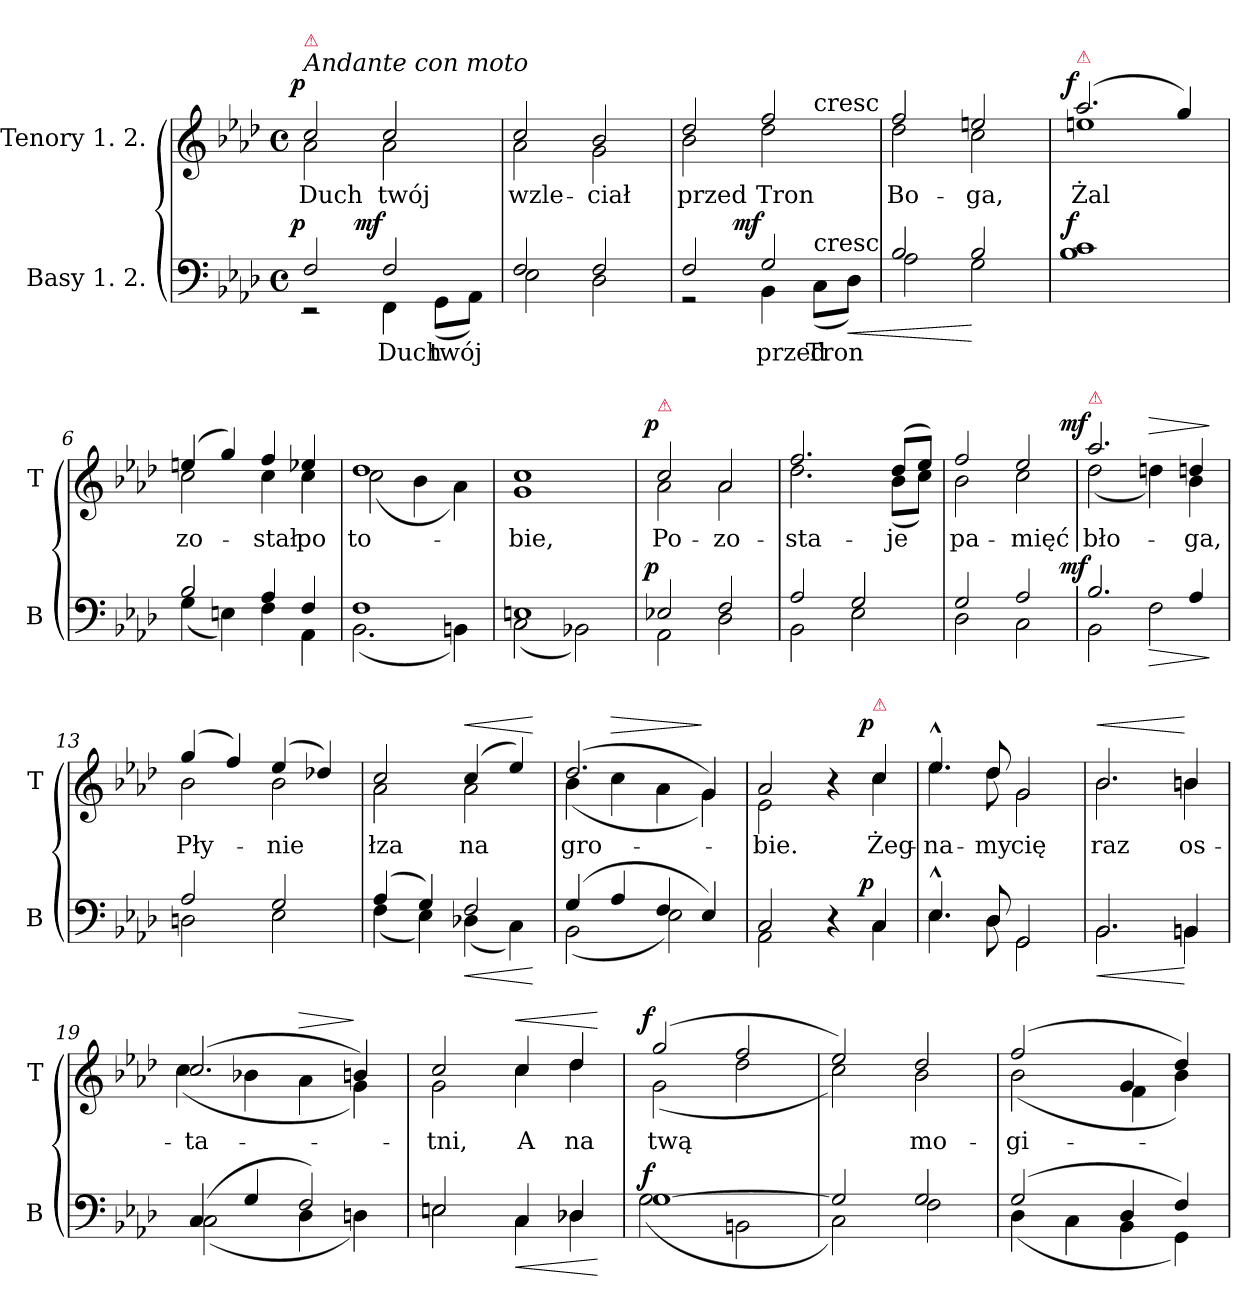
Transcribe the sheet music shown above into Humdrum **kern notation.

**kern	**text	**dynam	**kern	**text	**dynam
*part2	*part2	*part2	*part1	*part1	*part1
*staff2	*staff2	*staff2	*staff1	*staff1	*staff1
*I"Basy 1. 2.	*	*	*I"Tenory 1. 2.	*	*
*I'B	*	*	*I'T	*	*
*clefF4	*	*	*clefG2	*	*
*k[b-e-a-d-]	*	*	*k[b-e-a-d-]	*	*
*M2/2	*	*	*M2/2	*	*
*met(c)	*	*	*met(c)	*	*
=1	=1	=1	=1	=1	=1
*^	*	*	*^	*	*
!	!	!	!	!LO:TX:a:i:t=Andante con moto	!	!	!
!	!	!	!	!LO:TX:a:color=crimson:t=⚠	!	!	!
!	!	!	!LO:DY:a:rj	!	!	!	!LO:DY:b:rj
2F/	2r	.	p	2cc/	2a-\	Duch	p
!	!	!	!LO:DY:b:rj	!	!	!	!
2F/	4FF\	Duch	mf	2cc/	2a-\	twój	.
.	(>8GG\L	twój	.	.	.	.	.
.	8AA-\J)	.	.	.	.	.	.
=2	=2	=2	=2	=2	=2	=2	=2
2F/	2E-\	.	.	2cc/	2a-\	wzle-	.
2F/	2D-\	.	.	2b-/	2g\	-ciał	.
=3	=3	=3	=3	=3	=3	=3	=3
*	*	*	*	*	*^	*	*
2F/	2r	.	.	2dd-/	2b-\	2.ryy	przed	.
!	!	!	!LO:DY:b:rj	!	!	!	!	!
2G/	4BB-\	przed	mf	2ff/	2dd-\	.	Tron	.
!	!	!	!	!	!	!LO:TX:a:t=cresc	!	!
!	!LO:TX:a:t=cresc	!	!	!	!	!	!	!
.	(>8C\L	Tron	.	.	.	4ryy	.	.
!	!	!	!LO:HP:b	!	!	!	!	!
.	8D-\J)	.	<	.	.	.	.	.
*	*	*	*	*	*v	*v	*	*
=4	=4	=4	=4	=4	=4	=4	=4
2B-/	2A-\	.	.	2ff/	2dd-\	Bo-	.
2B-/	2G\	.	[	2een/	2cc\	-ga,	.
=5	=5	=5	=5	=5	=5	=5	=5
!	!	!	!	!LO:TX:a:color=crimson:t=⚠	!	!	!
!	!	!	!LO:DY:a:rj	!	!	!	!LO:DY:a:rj
*v	*v	*	*	*	*	*	*
1B- 1c	.	f	(>2.aa-/	1een	Żal	f
.	.	.	4gg/)	.	.	.
=6	=6	=6	=6	=6	=6	=6
*^	*	*	*	*	*	*
2B-/	(<4G\	.	.	(>4een/	2cc\	zo-	.
.	4En\)	.	.	4gg/)	.	.	.
4A-/	4F\	.	.	4ff/	4cc\	-stał	.
4F/	4AA-\	.	.	4ee-X/	4cc\	po	.
=7	=7	=7	=7	=7	=7	=7	=7
1F	(<2.BB-\	.	.	1dd-	(<2cc\	to-	.
.	.	.	.	.	4b-\	.	.
.	4BBn\)	.	.	.	4a-\)	.	.
*	*	*	*	*v	*v	*	*
=8	=8	=8	=8	=8	=8	=8
1En	(<2C\	.	.	1g 1cc	bie,	.
.	2BB-X\)	.	.	.	.	.
=9	=9	=9	=9	=9	=9	=9
*	*	*	*	*^	*	*
!	!	!	!	!LO:TX:a:color=crimson:t=⚠	!	!	!
!	!	!	!LO:DY:b:rj	!	!	!	!LO:DY:a:rj
2E-X/	2AA-\	.	p	2cc/	2a-\	Po-	p
2F/	2D-\	.	.	2a-/	2a-\	-zo-	.
=10	=10	=10	=10	=10	=10	=10	=10
2A-/	2BB-\	.	.	2.ff/	2.dd-\	-sta-	.
2G/	2E-\	.	.	.	.	.	.
.	.	.	.	(>8dd-/L	(<8b-\L	-je	.
.	.	.	.	8ee-/J)	8cc\J)	.	.
=11	=11	=11	=11	=11	=11	=11	=11
2G/	2D-\	.	.	2ff/	2b-\	pa-	.
2A-/	2C\	.	.	2ee-/	2cc\	-mięć	.
=12	=12	=12	=12	=12	=12	=12	=12
!	!	!	!	!LO:TX:a:color=crimson:t=⚠	!	!	!
!	!	!	!LO:DY:b:rj	!	!	!	!LO:DY:b:rj
2.B-/	2BB-\	.	mf	2.aa-/	(<2dd-\	bło-	mf
!	!	!	!LO:HP:b	!	!	!	!LO:HP:a
.	2F\	.	>	.	4ddn\)	.	>
4A-/	.	.	.	4ddn/	4b-\	-ga,	.
*v	*v	*	*	*	*	*	*
*	*	*	*v	*v	*	*
.	.	]	.	.	]
=13	=13	=13	=13	=13	=13
*^	*	*	*^	*	*
2A-/	2Dn\	.	.	(>4gg/	2b-\	Pły-	.
.	.	.	.	4ff/)	.	.	.
2G/	2E-\	.	.	(>4ee-/	2b-\	-nie	.
.	.	.	.	4dd-X/)	.	.	.
=14	=14	=14	=14	=14	=14	=14	=14
(>4A-/	(<4F\	.	.	2cc/	2a-\	łza	.
4G/)	4E-\)	.	.	.	.	.	.
!	!	!	!LO:HP:b	!	!	!	!LO:HP:a
!	!	!	!	!	!	!	!LO:HP:n=1:b
2F/	(<4D-X\	.	<	(>4cc/	2a-\	na	< <
.	4C\)	.	.	4ee-/)	.	.	.
*v	*v	*	*	*	*	*	*
*	*	*	*v	*v	*	*
.	.	[	.	.	[ [
=15	=15	=15	=15	=15	=15
*^	*	*	*^	*	*
(>4G/	(<2BB-\	.	.	(>2.dd-/	(<4b-\	gro-	.
!	!	!	!	!	!	!	!LO:HP:a
4A-/	.	.	.	.	4cc\	.	>
4F/	2E-\)	.	.	.	4a-\	.	.
4E-/)	.	.	.	4g/)	4g\)	.	]
=16	=16	=16	=16	=16	=16	=16	=16
2C/	2AA-\	.	.	2a-/	2e-\	-bie.	.
4r	4ryy	.	.	4r	4ryy	.	.
!	!	!	!	!LO:TX:a:color=crimson:t=⚠	!	!	!
!	!	!	!LO:DY:b:rj	!	!	!	!LO:DY:a:rj
4C/	4C\	.	p	4cc/	4cc\	Żeg-	p
=17	=17	=17	=17	=17	=17	=17	=17
4.E-^^>/	4.E-\	.	.	4.ee-^^>/	4.ee-\	-na-	.
8D-/	8D-\	.	.	8dd-/	8dd-\	-my	.
2GG/	2GG\	.	.	2g/	2g\	cię	.
=18	=18	=18	=18	=18	=18	=18	=18
!	!	!	!LO:HP:b	!	!	!	!LO:HP:a
2.BB-/	2.BB-\	.	<	2.b-/	2.b-\	raz	<
4BBn/	4BBn\	.	[	4bn/	4bn\	os-	[
=19	=19	=19	=19	=19	=19	=19	=19
(>4C/	(<2C\	.	.	(>2.cc/	(<4cc\	-ta-	.
4G/	.	.	.	.	4b-X\	.	.
!	!	!	!	!	!	!	!LO:HP:a
2F/)	4D-\	.	.	.	4a-\	.	>
.	4Dn\)	.	.	4bn/)	4g\)	.	]
=20	=20	=20	=20	=20	=20	=20	=20
2En/	2En\	.	.	2cc/	2g\	tni,	.
!	!	!	!LO:HP:b	!	!	!	!LO:HP:a
4C/	4C\	.	<	4cc/	4cc\	A	<
4D-X/	4D-X\	.	.	4dd-/	4dd-\	na	.
*v	*v	*	*	*	*	*	*
*	*	*	*v	*v	*	*
.	.	[	.	.	[
=21	=21	=21	=21	=21	=21
*^	*	*	*^	*	*
!	!	!	!LO:DY:b:rj	!	!	!	!LO:DY:a:rj
[1G	(<2G\	.	f	(>2gg/	(<2g\	twą	f
.	2BBn\	.	.	2ff/	2dd-\	.	.
=22	=22	=22	=22	=22	=22	=22	=22
2G/]	2C\)	.	.	2ee-/)	2cc\)	.	.
2G/	2F\	.	.	2dd-/	2b-\	mo-	.
=23	=23	=23	=23	=23	=23	=23	=23
(>2G/	(<4D-\	.	.	(>2ff/	(<2b-\	-gi-	.
.	4C\	.	.	.	.	.	.
4D-/	4BB-\	.	.	4g/	4f\	.	.
4F/)	4GG\)	.	.	4dd-/)	4b-\)	.	.
*v	*v	*	*	*	*	*	*
*	*	*	*v	*v	*	*
=	=	=	=	=	=
*-	*-	*-	*-	*-	*-
